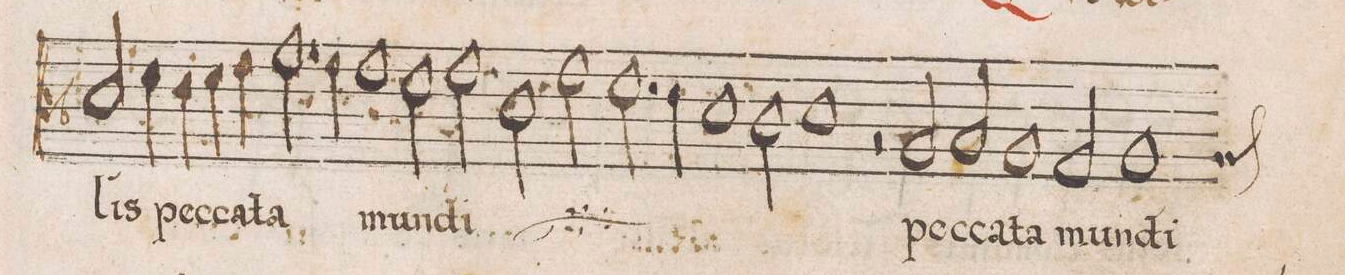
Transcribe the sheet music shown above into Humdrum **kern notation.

**kern	**text
*I"ALTVS	*
*clefC3	*
*k[b-]	*
*met(C)	*
*M2/1	*
2d/	-lis
4f\	pec-
4eny\	.
=72-	=72-
4f\	-ca-
4g\	.
2.a\	-ta
4g\	.
1g\	mun-
=73-	=73-
2f\	.
2g\	-di
*	*ij
2d\	pec-
=74-	=74-
2g\	-ca-
2.f\	.
4e\	-ta
1d\	mun-
=75-	=75-
2c\	.
1d	-di
*	*Xij
=76-	=76-
2r	.
2A/	pec-
2B-/	-ca-
1A/	-ta
=77-	=77-
2G/	mun-
*custos:A	*
1A/	-di
=78-	=78-
*-	*-
